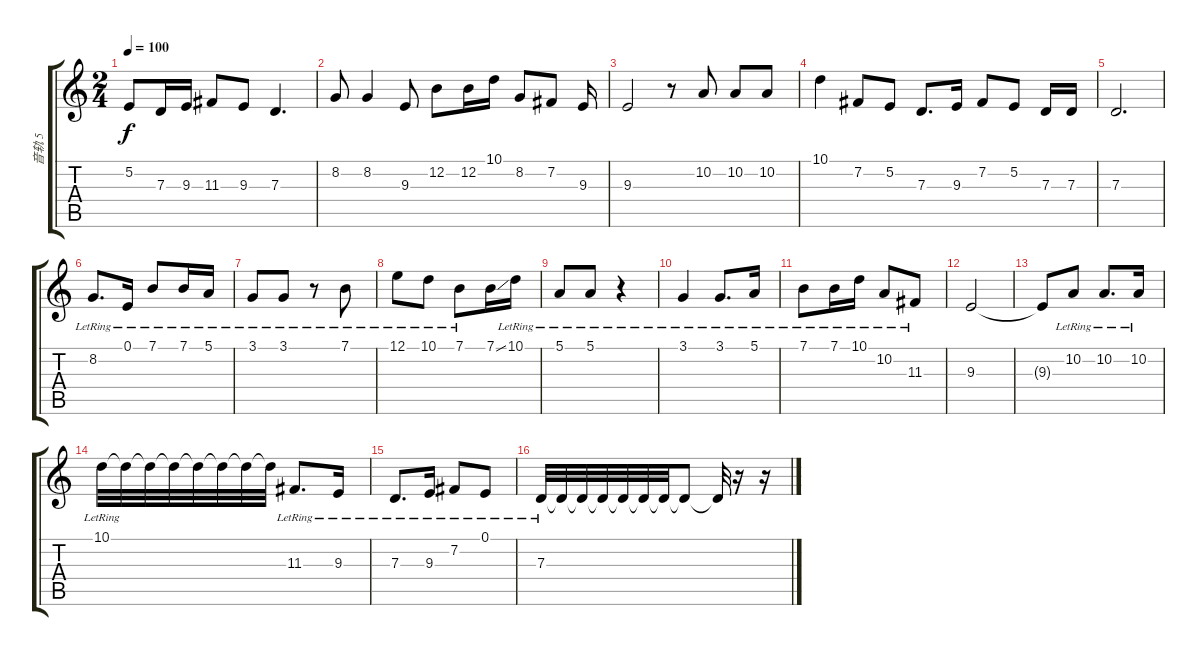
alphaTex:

\track ("音轨 5" "音轨 5") {instrument trombone}
\staff {score tabs}
\tuning (E4 B3 G3 D3 A2 E2) {hide}
\ts (2 4)
\tempo 100
\clef g2
\ks c
5.2.8{dy f} 7.3.16 9.3.16 11.3.8 9.3.8 7.3.4{d} |
8.2.8 8.2.4 9.3.8 12.2.8 12.2.16 10.1.16 8.2.8 7.2.8 9.3.16 |
9.3.2 r.8 10.2.8 10.2.8 10.2.8 |
10.1.4 7.2.8 5.2.8 7.3.8{d} 9.3.16 7.2.8 5.2.8 7.3.16 7.3.16 |
7.3.2{d} |
8.2{lr}.8{d} 0.1{lr}.16 7.1{lr}.8 7.1{lr}.16 5.1{lr}.16 |
3.1{lr}.8 3.1{lr}.8 r.8 7.1{lr}.8 |
12.1{lr}.8 10.1{lr}.8 7.1{lr}.8 7.1{ss}.16 10.1{lr}.16 |
5.1{lr}.8 5.1{lr}.8 r.4 |
3.1{lr}.4 3.1{lr}.8{d} 5.1{lr}.16 |
7.1{lr}.8 7.1{lr}.16 10.1{lr}.16 10.2{lr}.8 11.3{lr}.8 |
9.3.2 |
9.3{t}.8 10.2{lr}.8 10.2{lr}.8{d} 10.2{lr}.16 |
10.1{lr}.32 10.1{t}.32 10.1{t}.32 10.1{t}.32 10.1{t}.32 10.1{t}.32 10.1{t}.32 10.1{t}.32 11.3{lr}.8{d} 9.3{lr}.16 |
7.3{lr}.8{d} 9.3{lr}.16 7.2{lr}.8 0.1{lr}.8 |
7.3{lr}.32 7.3{t}.32 7.3{t}.32 7.3{t}.32 7.3{t}.32 7.3{t}.32 7.3{t}.32 7.3{t}.8 7.3{t}.32 r.16 r.16
